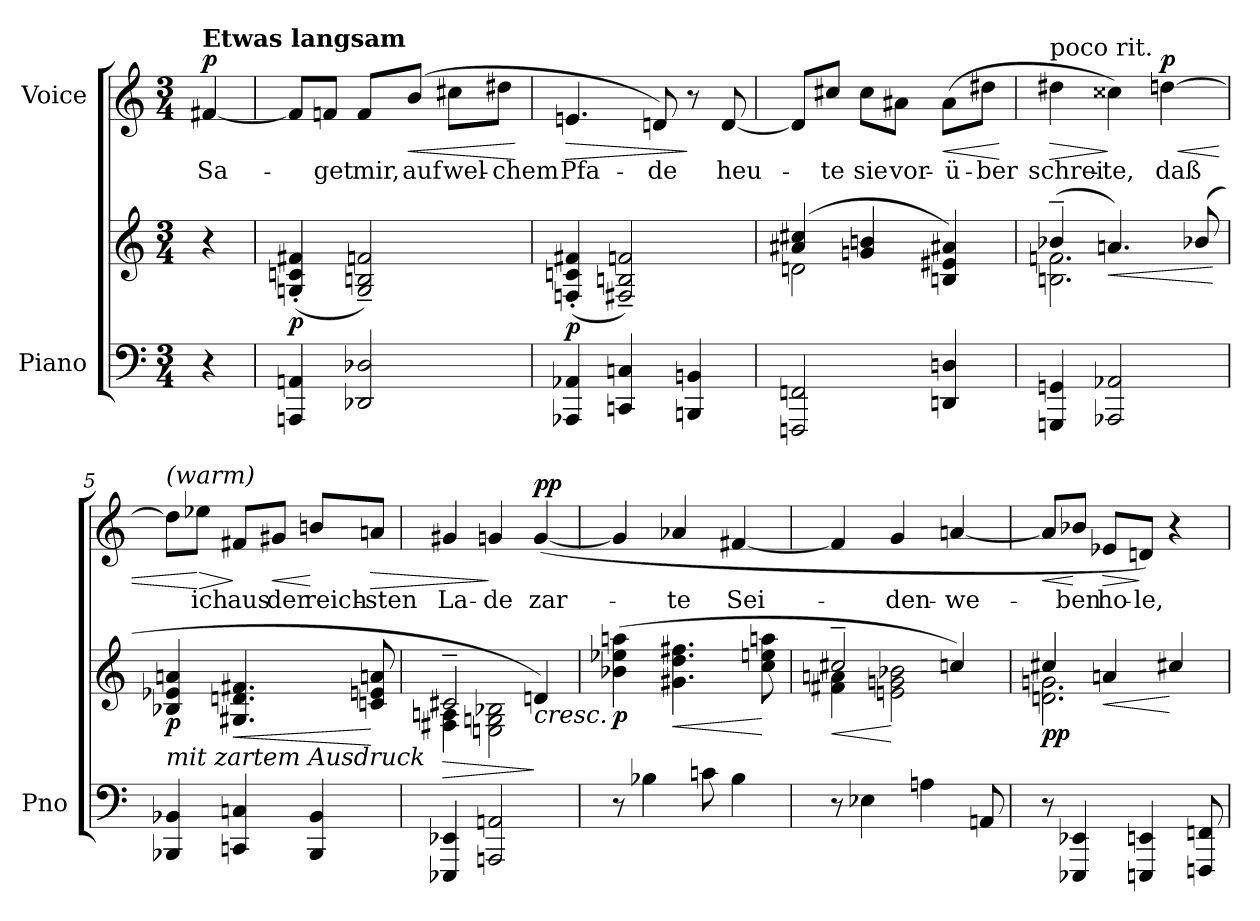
**kern	**kern	**dynam	**kern	**text	**dynam
*part2	*part2	*part2	*part1	*part1	*part1
*staff3	*staff2	*staff2/3	*staff1	*staff1	*staff1
*I"Piano	*	*	*I"Voice	*	*
*I'Pno	*	*	*	*	*
*clefF4	*clefG2	*	*clefG2	*	*
*k[]	*k[]	*	*k[]	*	*
*M3/4	*M3/4	*	*M3/4	*	*
*MM66	*MM66	*	*MM66	*	*
=	=	=	=	=	=
!	!	!	!LO:TX:a:B:t=Etwas langsam	!	!
!	!	!	!	!LO:LY:b	!LO:DY:a
4r	4r	.	[4f#X/	Sa-	p
=1	=1	=1	=1	=1	=1
!	!	!LO:DY:b	!	!	!
4AAAn/ 4AAn/	(>4Gn/'> 4cn/'> 4f#X/'>	p	8f#/L]	.	.
!	!	!	!	!LO:LY:b	!
.	.	.	8fn/J	-get	.
!	!	!	!	!LO:LY:b	!
2DD-X/ 2D-X/	2G/~> 2Bn/~> 2fn/~>)	.	8f/L	mir,	.
!	!	!	!	!LO:LY:b	!LO:HP:b
.	.	.	(8b/J	auf	<
!	!	!	!	!LO:LY:b	!
.	.	.	8cc#X\L	wel-	.
!	!	!	!	!LO:LY:b	!
.	.	.	8dd#X\J	-chem	.
.	.	.	.	.	[
=2	=2	=2	=2	=2	=2
!	!	!LO:DY:b	!	!LO:LY:b	!LO:HP:b
4AAA-X/ 4AA-X/	(>4Fn/'> 4cn/'> 4f#X/'>	p	4.en/	Pfa-	>
4CCn/ 4Cn/	2F#X/~> 2Bn/~> 2fn/~>)	.	.	.	.
!	!	!	!	!LO:LY:b	!
.	.	.	8dn/)	-de	.
4BBBn/ 4BBn/	.	.	8r	.	]
!	!	!	!	!LO:LY:b	!
.	.	.	[8d/	heu-	.
=3	=3	=3	=3	=3	=3
*	*^	*	*	*	*
2FFFn/ 2FFn/	(4a#X/ 4cc#X/	2dn\	.	8d/L]	.	.
!	!	!	!	!	!LO:LY:b	!
.	.	.	.	8cc#X/J	-te	.
!	!	!	!	!	!LO:LY:b	!
.	4gn/ 4bn/	.	.	8cc#\L	sie	.
!	!	!	!	!	!LO:LY:b	!
.	.	.	.	8a#X\J	vor-	.
!	!	!	!	!	!LO:LY:b	!LO:HP:b
4DDn/ 4Dn/	4Bn/ 4e#X/ 4a#X/)	4ryy	.	(8a#\L	-ü-	<
!	!	!	!	!	!LO:LY:b	!
.	.	.	.	8dd#X\J	-ber	.
*	*v	*v	*	*	*	*
.	.	.	.	.	[
!!LO:LB:g=z
=4	=4	=4	=4	=4	=4
*	*^	*	*	*	*
!	!	!	!	!LO:TX:a:t=poco rit.	!	!
!	!	!	!	!	!LO:LY:b	!LO:HP:b
4GGGn/ 4GGn/	(4b-X~/	2.Bn\ 2.fn\	.	4dd#X\	schrei-	>
!	!	!	!LO:HP:b	!	!LO:LY:b	!
2AAA-X/ 2AA-X/	4.an/)	.	<	4cc##X\)	-te,	]
!	!	!	!	!	!LO:LY:b	!LO:HP:b
!	!	!	!	!	!	!LO:DY:n=1:a
.	.	.	.	[4ddn\	daß	< p
.	(8b-X/	.	.	.	.	.
*	*v	*v	*	*	*	*
.	.	[	.	.	.
=5	=5	=5	=5	=5	=5
!	!	!	!LO:TX:a:i:t=(warm)	!	!
!	!LO:TX:b:i:t=mit zartem Ausdruck	!	!	!	!
!	!	!LO:DY:b	!	!	!
4BBB-X/ 4BB-X/	4B-X/ 4e-X/ 4an/	p	8dd\L]	.	.
!	!	!	!	!LO:LY:b	!LO:HP:n=1:b
.	.	.	8ee-X\J	ich	[ >
!	!	!LO:HP:b	!	!LO:LY:b	!
4CCn/ 4Cn/	4.G#X/ 4.dn/ 4.f#X/	<	8f#X/L	aus	]
!	!	!	!	!LO:LY:b	!LO:HP:b
.	.	.	8g#X/J	der	<
!	!	!	!	!LO:LY:b	!
4BBB-/ 4BB-/	.	.	8bn/L	reich-	[
!	!	!	!	!LO:LY:b	!LO:HP:b
.	8cn/ 8en/ 8an/	[	8an/J	-sten	>
=6	=6	=6	=6	=6	=6
!	!	!LO:HP:b	!	!LO:LY:b	!
*	*^	*	*	*	*
4EEE-X/ 4EE-X/	2c#X~/	4F#X\ 4An\	>	4g#X/	La-	.
!	!	!	!	!	!LO:LY:b	!
2AAAn/ 2AAn/	.	2En\ 2Gn\ 2B-X\	[ [	4gn/	-de	]
!	!	!	!LO:HP:n=1:b	!	!	!
!	!	!	!LO:HP:n=1:b	!	!LO:LY:b	!LO:DY:a
.	4dn/)	.	] < <	(>[4g/	zar-	pp
*	*v	*v	*	*	*	*
!!LO:LB:g=z
=7	=7	=7	=7	=7	=7
!	!	!LO:DY:b	!	!	!
8r	(4b-X\ 4ee-X\ 4aan\	p	4g/]	.	.
4B-X\	.	.	.	.	.
!	!	!LO:HP:b	!	!LO:LY:b	!
.	4.g#X\ 4.dd\ 4.ff#X\	<	4a-X/	-te	.
8cn\	.	.	.	.	.
!	!	!	!	!LO:LY:b	!
4B-\	.	.	[4f#X/	Sei-	.
.	8cc\ 8een\ 8aan\	[	.	.	.
=8	=8	=8	=8	=8	=8
!	!	!LO:HP:b	!	!	!
*	*^	*	*	*	*
8r	2cc#X~/	4f#X\ 4an\	<	4f#/]	.	.
4E-X\	.	.	.	.	.	.
!	!	!	!	!	!LO:LY:b	!
.	.	2en\ 2gn\ 2b-X\	[	4g/	-den-	.
4An\	.	.	.	.	.	.
!	!	!	!	!	!LO:LY:b	!
.	4ccn/)	.	.	[4an/	-we-	.
8AAn/	.	.	.	.	.	.
=9	=9	=9	=9	=9	=9	=9
!	!	!	!LO:DY:b	!	!	!LO:HP:b
8r	4cc#X/	2.dn\ 2.gn\	pp	8a/L]	.	<
!	!	!	!	!	!LO:LY:b	!
4EEE-X/ 4EE-X/	.	.	.	8b-X/J	-ben	[
!	!	!	!LO:HP:b	!	!LO:LY:b	!LO:HP:b
.	4an/	.	<	8e-X/L	ho-	>
!	!	!	!	!	!LO:LY:b	!
4EEEn/ 4EEn/	.	.	.	8dn/J)	-le,	]
.	4cc#X/	.	[	4r	.	.
8FFFn/ 8FFn/	.	.	.	.	.	.
*	*v	*v	*	*	*	*
=	=	=	=	=	=
*-	*-	*-	*-	*-	*-
